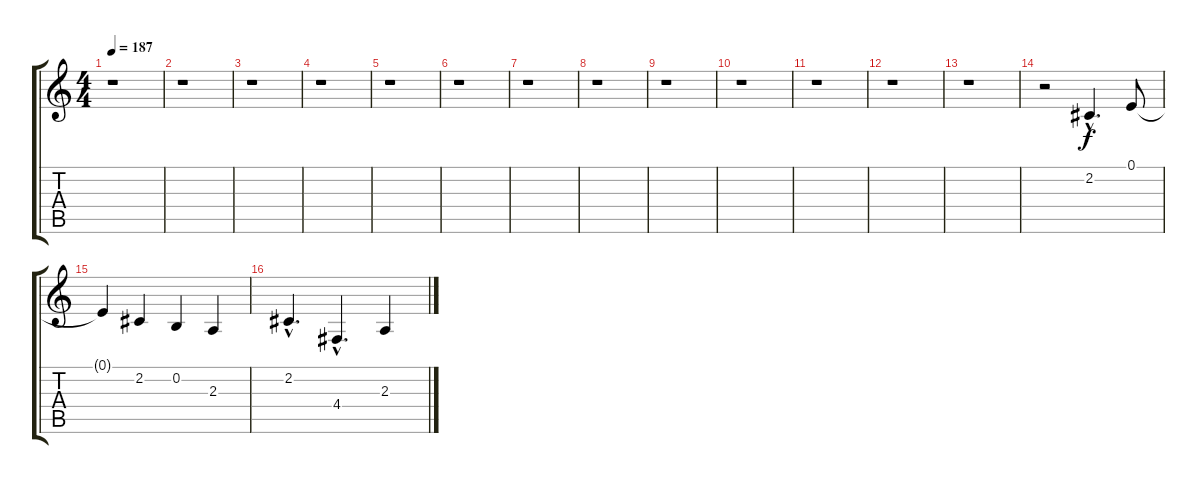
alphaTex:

\track "" {instrument lead1square}
\staff {score tabs}
\tuning (E4 B3 G3 D3 A2 E2) {hide}
\ts (4 4)
\tempo 187
\clef g2
\ks c
r.1{dy f} |
r.1 |
r.1 |
r.1 |
r.1 |
r.1 |
r.1 |
r.1 |
r.1 |
r.1 |
r.1 |
r.1 |
r.1 |
r.2 2.2{hac}.4{d} 0.1.8 |
0.1{t}.4 2.2.4 0.2.4 2.3.4 |
2.2{hac}.4{d} 4.4{hac}.4{d} 2.3.4
